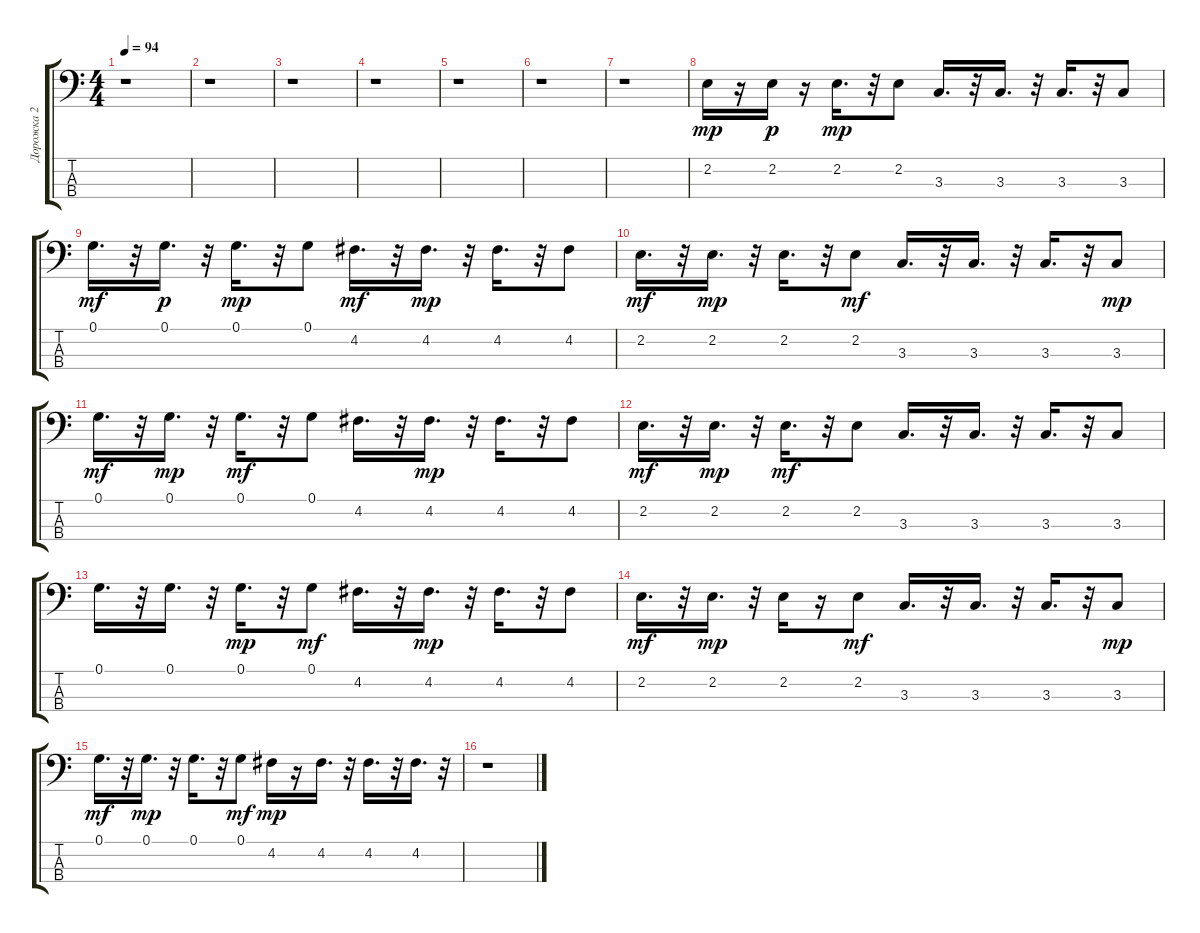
\track ("Дорожка 2" "Дорожка 2") {instrument electricbassfinger}
\staff {score tabs}
\tuning (G2 D2 A1 E1) {hide}
\ts (4 4)
\tempo 94
\clef f4
\ks c
r.1{dy mp} |
r.1 |
r.1 |
r.1 |
r.1 |
r.1 |
r.1 |
2.2.16 r.16 2.2.16{dy p} r.16 2.2.16{d dy mp} r.32 2.2.8 3.3.16{d} r.32 3.3.16{d} r.32 3.3.16{d} r.32 3.3.8 |
0.1.16{d dy mf} r.32 0.1.16{d dy p} r.32 0.1.16{d dy mp} r.32 0.1.8 4.2.16{d dy mf} r.32 4.2.16{d dy mp} r.32 4.2.16{d} r.32 4.2.8 |
2.2.16{d dy mf} r.32 2.2.16{d dy mp} r.32 2.2.16{d} r.32 2.2.8{dy mf} 3.3.16{d} r.32 3.3.16{d} r.32 3.3.16{d} r.32 3.3.8{dy mp} |
0.1.16{d dy mf} r.32 0.1.16{d dy mp} r.32 0.1.16{d dy mf} r.32 0.1.8 4.2.16{d} r.32 4.2.16{d dy mp} r.32 4.2.16{d} r.32 4.2.8 |
2.2.16{d dy mf} r.32 2.2.16{d dy mp} r.32 2.2.16{d dy mf} r.32 2.2.8 3.3.16{d} r.32 3.3.16{d} r.32 3.3.16{d} r.32 3.3.8 |
0.1.16{d} r.32 0.1.16{d} r.32 0.1.16{d dy mp} r.32 0.1.8{dy mf} 4.2.16{d} r.32 4.2.16{d dy mp} r.32 4.2.16{d} r.32 4.2.8 |
2.2.16{d dy mf} r.32 2.2.16{d dy mp} r.32 2.2.16 r.16 2.2.8{dy mf} 3.3.16{d} r.32 3.3.16{d} r.32 3.3.16{d} r.32 3.3.8{dy mp} |
0.1.16{d dy mf} r.32 0.1.16{d dy mp} r.32 0.1.16{d} r.32 0.1.8{dy mf} 4.2.16{dy mp} r.16 4.2.16{d} r.32 4.2.16{d} r.32 4.2.16{d} r.32 |
r.1
